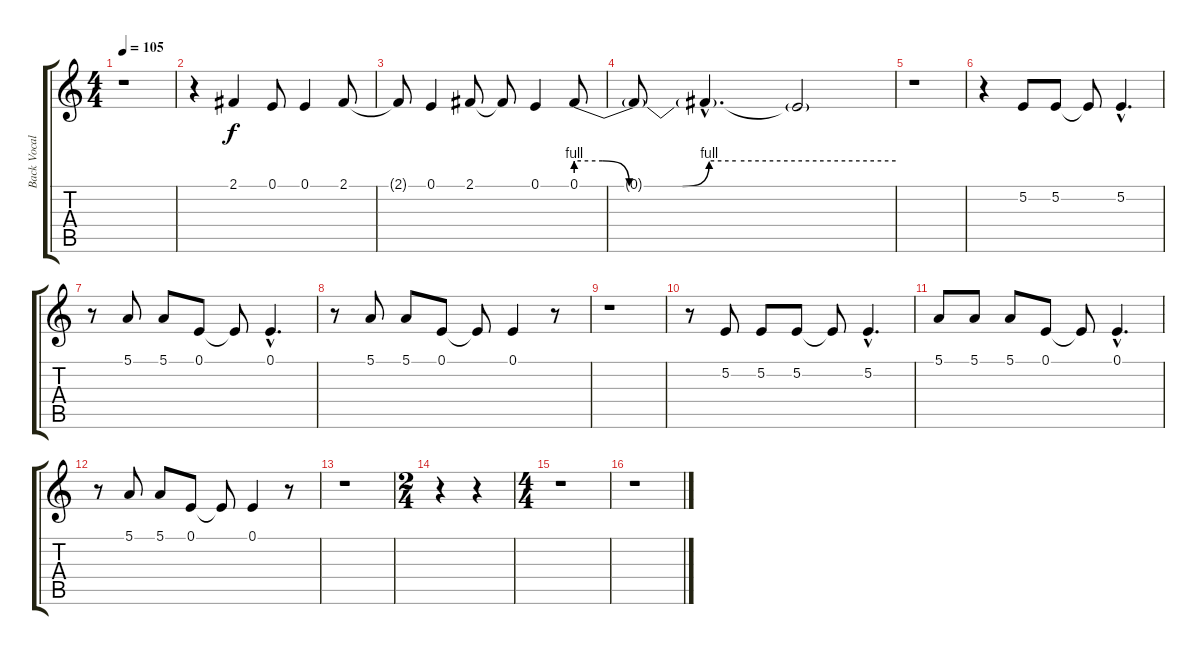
\track ("Back Vocals, Phill" "Back Vocal") {instrument lead2sawtooth}
\staff {score tabs}
\tuning (E4 B3 G3 D3 A2 E2) {hide}
\ts (4 4)
\tempo 105
\clef g2
\ks c
r.1{dy f} |
r.4 2.1.4 0.1.8 0.1.4 2.1.8 |
2.1{t}.8 0.1.4 2.1.8 2.1{t}.8 0.1.4 0.1{be (custom 0 4 5 4 10 0 20 0 25 4 30 4 60 4)}.8 |
0.1{t}.8 0.1{hac t}.4{d} 0.1{t}.2 |
r.1 |
r.4 5.2.8 5.2.8 5.2{t}.8 5.2{hac}.4{d} |
r.8 5.1.8 5.1.8 0.1.8 0.1{t}.8 0.1{hac}.4{d} |
r.8 5.1.8 5.1.8 0.1.8 0.1{t}.8 0.1.4 r.8 |
r.1 |
r.8 5.2.8 5.2.8 5.2.8 5.2{t}.8 5.2{hac}.4{d} |
5.1.8 5.1.8 5.1.8 0.1.8 0.1{t}.8 0.1{hac}.4{d} |
r.8 5.1.8 5.1.8 0.1.8 0.1{t}.8 0.1.4 r.8 |
r.1 |
\ts (2 4)
r.4 r.4 |
\ts (4 4)
r.1 |
r.1
